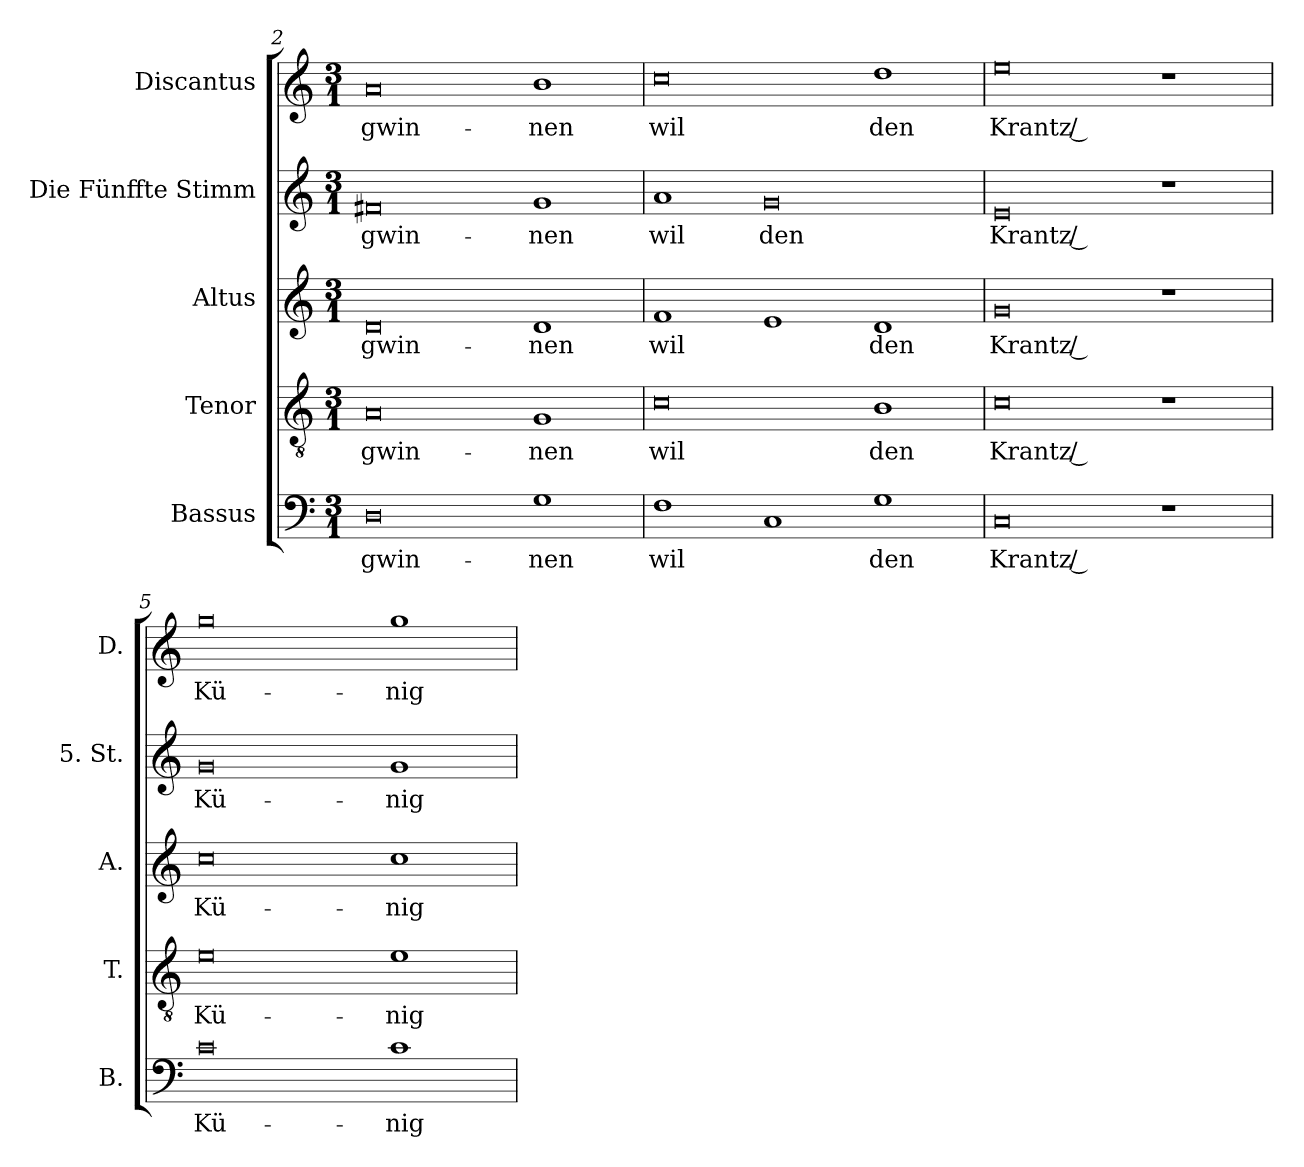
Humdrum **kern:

**kern	**text	**kern	**text	**kern	**text	**kern	**text	**kern	**text
*part5	*part5	*part4	*part4	*part3	*part3	*part2	*part2	*part1	*part1
*staff5	*staff5	*staff4	*staff4	*staff3	*staff3	*staff2	*staff2	*staff1	*staff1
*I"Bassus	*	*I"Tenor	*	*I"Altus	*	*I"Die Fünffte Stimm	*	*I"Discantus	*
*I'B.	*	*I'T.	*	*I'A.	*	*I'5. St.	*	*I'D.	*
*clefF4	*	*clefGv2	*	*clefG2	*	*clefG2	*	*clefG2	*
*	*	*ITrd7c12	*	*	*	*	*	*	*
*k[]	*	*k[]	*	*k[]	*	*k[]	*	*k[]	*
*C:	*	*C:	*	*C:	*	*C:	*	*C:	*
*M3/1	*	*M3/1	*	*M3/1	*	*M3/1	*	*M3/1	*
=2	=2	=2	=2	=2	=2	=2	=2	=2	=2
!	!LO:LY:b:color=#000000	!	!	!	!	!	!	!	!
!	!	!	!LO:LY:b:color=#000000	!	!	!	!	!	!
!	!	!	!	!	!LO:LY:b:color=#000000	!	!	!	!
!	!	!	!	!	!	!	!LO:LY:b:color=#000000	!	!
!	!	!	!	!	!	!	!	!	!LO:LY:b:color=#000000
0Di	gwin-	0AAi	gwin-	0di	gwin-	0f#Xi	gwin-	0ai	gwin-
!	!LO:LY:b:color=#000000	!	!	!	!	!	!	!	!
!	!	!	!LO:LY:b:color=#000000	!	!	!	!	!	!
!	!	!	!	!	!LO:LY:b:color=#000000	!	!	!	!
!	!	!	!	!	!	!	!LO:LY:b:color=#000000	!	!
!	!	!	!	!	!	!	!	!	!LO:LY:b:color=#000000
1Gi	-nen	1GGi	-nen	1di	-nen	1gi	-nen	1bi	-nen
=3	=3	=3	=3	=3	=3	=3	=3	=3	=3
!	!LO:LY:b:color=#000000	!	!	!	!	!	!	!	!
!	!	!	!LO:LY:b:color=#000000	!	!	!	!	!	!
!	!	!	!	!	!LO:LY:b:color=#000000	!	!	!	!
!	!	!	!	!	!	!	!LO:LY:b:color=#000000	!	!
!	!	!	!	!	!	!	!	!	!LO:LY:b:color=#000000
1Fi	wil	0Ci	wil	1fi	wil	1ai	wil	0cci	wil
!	!	!	!	!	!	!	!LO:LY:b:color=#000000	!	!
1Ci	.	.	.	1ei	.	0gi	den	.	.
!	!LO:LY:b:color=#000000	!	!	!	!	!	!	!	!
!	!	!	!LO:LY:b:color=#000000	!	!	!	!	!	!
!	!	!	!	!	!LO:LY:b:color=#000000	!	!	!	!
!	!	!	!	!	!	!	!	!	!LO:LY:b:color=#000000
1Gi	den	1BBi	den	1di	den	.	.	1ddi	den
=4	=4	=4	=4	=4	=4	=4	=4	=4	=4
!	!LO:LY:b:color=#000000	!	!	!	!	!	!	!	!
!	!	!	!LO:LY:b:color=#000000	!	!	!	!	!	!
!	!	!	!	!	!LO:LY:b:color=#000000	!	!	!	!
!	!	!	!	!	!	!	!LO:LY:b:color=#000000	!	!
!	!	!	!	!	!	!	!	!	!LO:LY:b:color=#000000
0Ci	Krantz /	0Ci	Krantz /	0gi	Krantz /	0ei	Krantz /	0eei	Krantz /
1r	.	1r	.	1r	.	1r	.	1r	.
!!LO:LB:g=z
=5	=5	=5	=5	=5	=5	=5	=5	=5	=5
!	!LO:LY:b:color=#000000	!	!	!	!	!	!	!	!
!	!	!	!LO:LY:b:color=#000000	!	!	!	!	!	!
!	!	!	!	!	!LO:LY:b:color=#000000	!	!	!	!
!	!	!	!	!	!	!	!LO:LY:b:color=#000000	!	!
!	!	!	!	!	!	!	!	!	!LO:LY:b:color=#000000
0ci	Kü-	0Ei	Kü-	0cci	Kü-	0gi	Kü-	0ggi	Kü-
!	!LO:LY:b:color=#000000	!	!	!	!	!	!	!	!
!	!	!	!LO:LY:b:color=#000000	!	!	!	!	!	!
!	!	!	!	!	!LO:LY:b:color=#000000	!	!	!	!
!	!	!	!	!	!	!	!LO:LY:b:color=#000000	!	!
!	!	!	!	!	!	!	!	!	!LO:LY:b:color=#000000
1ci	-nig	1Ei	-nig	1cci	-nig	1gi	-nig	1ggi	-nig
=	=	=	=	=	=	=	=	=	=
*-	*-	*-	*-	*-	*-	*-	*-	*-	*-
